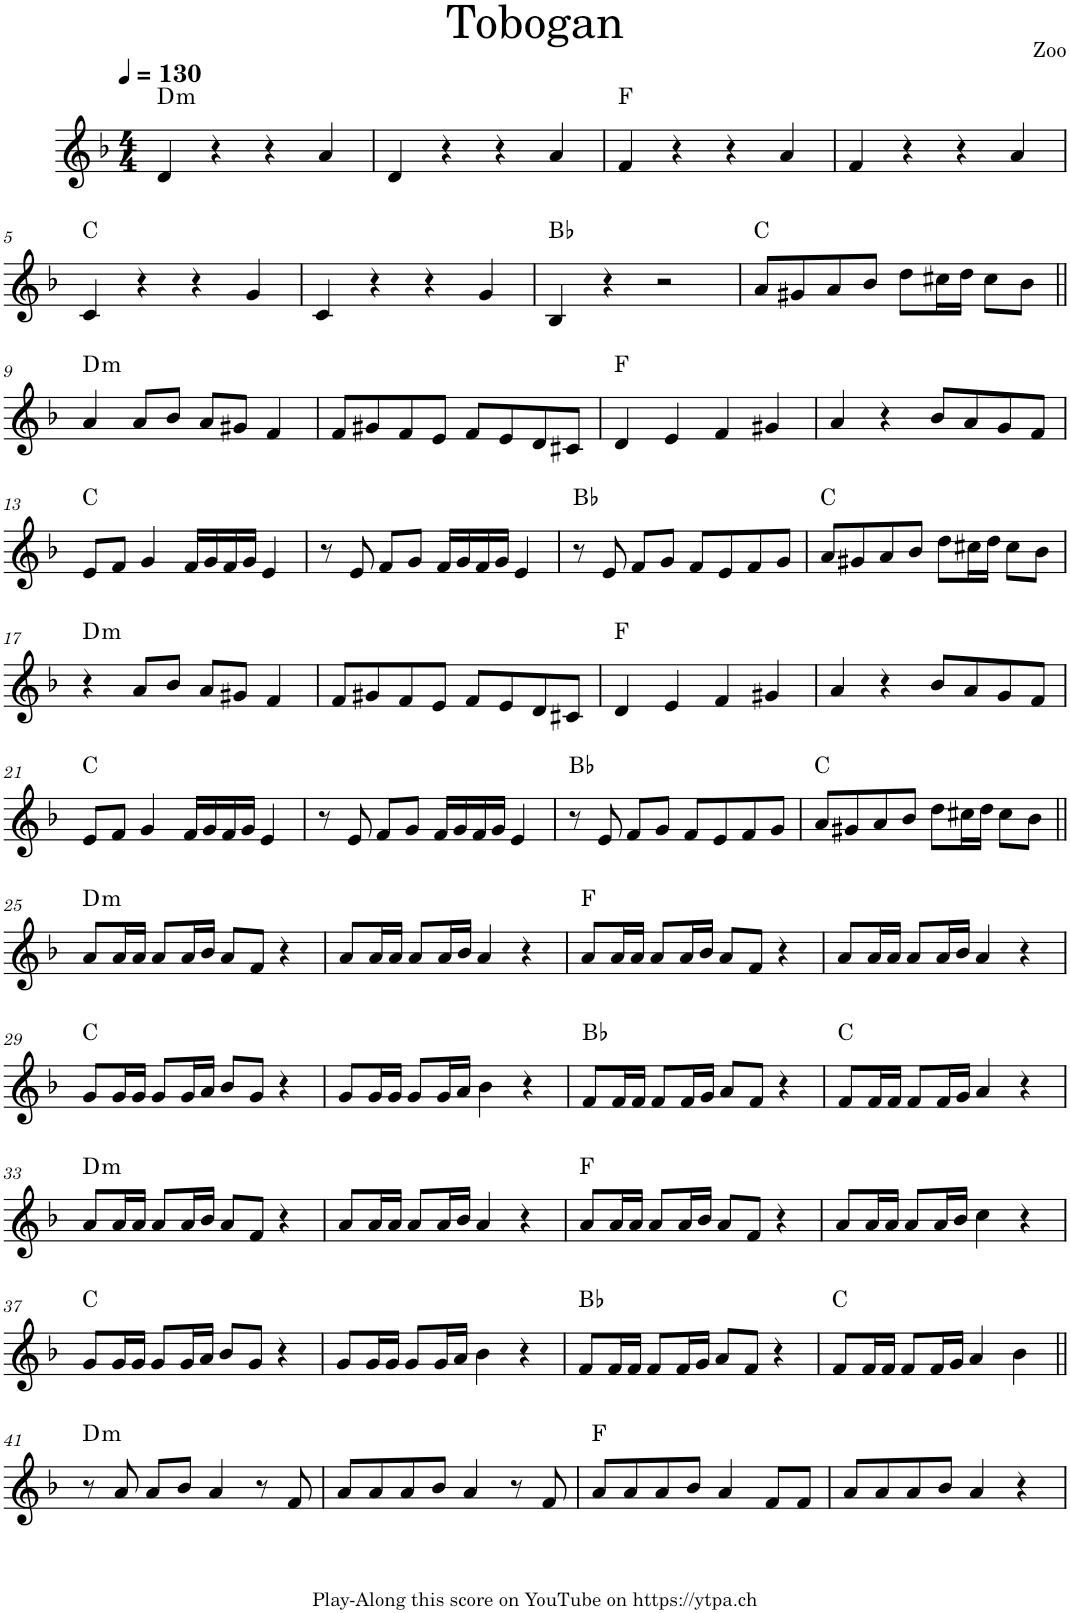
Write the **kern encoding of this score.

**kern	**harte
*part1	*part1
*staff1	*
*I"Piano	*
*I'Pno.	*
*clefG2	*
*k[b-]	*
*M4/4	*
*MM130	*
=1	=1
!	!LO:H:kt=m
4d/	D:min
4r	.
4r	.
4a/	.
=2	=2
4d/	.
4r	.
4r	.
4a/	.
=3	=3
4f/	F:maj
4r	.
4r	.
4a/	.
=4	=4
4f/	.
4r	.
4r	.
4a/	.
!!LO:LB:g=z
=5	=5
4c/	C:maj
4r	.
4r	.
4g/	.
=6	=6
4c/	.
4r	.
4r	.
4g/	.
=7	=7
4B-/	Bb:maj
4r	.
2r	.
=8	=8
8a/L	C:maj
8g#X/	.
8a/	.
8b-/J	.
8dd\L	.
16cc#X\L	.
16dd\JJ	.
8cc#\L	.
8b-\J	.
!!LO:LB:g=z
=9||	=9||
!	!LO:H:kt=m
4a/	D:min
8a/L	.
8b-/J	.
8a/L	.
8g#X/J	.
4f/	.
=10	=10
8f/L	.
8g#X/	.
8f/	.
8e/J	.
8f/L	.
8e/	.
8d/	.
8c#X/J	.
=11	=11
4d/	F:maj
4e/	.
4f/	.
4g#X/	.
=12	=12
4a/	.
4r	.
8b-/L	.
8a/	.
8g/	.
8f/J	.
!!LO:LB:g=z
=13	=13
8e/L	C:maj
8f/J	.
4g/	.
16f/LL	.
16g/	.
16f/	.
16g/JJ	.
4e/	.
=14	=14
8r	.
8e/	.
8f/L	.
8g/J	.
16f/LL	.
16g/	.
16f/	.
16g/JJ	.
4e/	.
=15	=15
8r	Bb:maj
8e/	.
8f/L	.
8g/J	.
8f/L	.
8e/	.
8f/	.
8g/J	.
=16	=16
8a/L	C:maj
8g#X/	.
8a/	.
8b-/J	.
8dd\L	.
16cc#X\L	.
16dd\JJ	.
8cc#\L	.
8b-\J	.
!!LO:LB:g=z
=17	=17
!	!LO:H:kt=m
4r	D:min
8a/L	.
8b-/J	.
8a/L	.
8g#X/J	.
4f/	.
=18	=18
8f/L	.
8g#X/	.
8f/	.
8e/J	.
8f/L	.
8e/	.
8d/	.
8c#X/J	.
=19	=19
4d/	F:maj
4e/	.
4f/	.
4g#X/	.
=20	=20
4a/	.
4r	.
8b-/L	.
8a/	.
8g/	.
8f/J	.
!!LO:LB:g=z
=21	=21
8e/L	C:maj
8f/J	.
4g/	.
16f/LL	.
16g/	.
16f/	.
16g/JJ	.
4e/	.
=22	=22
8r	.
8e/	.
8f/L	.
8g/J	.
16f/LL	.
16g/	.
16f/	.
16g/JJ	.
4e/	.
=23	=23
8r	Bb:maj
8e/	.
8f/L	.
8g/J	.
8f/L	.
8e/	.
8f/	.
8g/J	.
=24	=24
8a/L	C:maj
8g#X/	.
8a/	.
8b-/J	.
8dd\L	.
16cc#X\L	.
16dd\JJ	.
8cc#\L	.
8b-\J	.
!!LO:LB:g=z
=25||	=25||
!	!LO:H:kt=m
8a/L	D:min
16a/L	.
16a/JJ	.
8a/L	.
16a/L	.
16b-/JJ	.
8a/L	.
8f/J	.
4r	.
=26	=26
8a/L	.
16a/L	.
16a/JJ	.
8a/L	.
16a/L	.
16b-/JJ	.
4a/	.
4r	.
=27	=27
8a/L	F:maj
16a/L	.
16a/JJ	.
8a/L	.
16a/L	.
16b-/JJ	.
8a/L	.
8f/J	.
4r	.
=28	=28
8a/L	.
16a/L	.
16a/JJ	.
8a/L	.
16a/L	.
16b-/JJ	.
4a/	.
4r	.
!!LO:LB:g=z
=29	=29
8g/L	C:maj
16g/L	.
16g/JJ	.
8g/L	.
16g/L	.
16a/JJ	.
8b-/L	.
8g/J	.
4r	.
=30	=30
8g/L	.
16g/L	.
16g/JJ	.
8g/L	.
16g/L	.
16a/JJ	.
4b-\	.
4r	.
=31	=31
8f/L	Bb:maj
16f/L	.
16f/JJ	.
8f/L	.
16f/L	.
16g/JJ	.
8a/L	.
8f/J	.
4r	.
=32	=32
8f/L	C:maj
16f/L	.
16f/JJ	.
8f/L	.
16f/L	.
16g/JJ	.
4a/	.
4r	.
!!LO:LB:g=z
=33	=33
!	!LO:H:kt=m
8a/L	D:min
16a/L	.
16a/JJ	.
8a/L	.
16a/L	.
16b-/JJ	.
8a/L	.
8f/J	.
4r	.
=34	=34
8a/L	.
16a/L	.
16a/JJ	.
8a/L	.
16a/L	.
16b-/JJ	.
4a/	.
4r	.
=35	=35
8a/L	F:maj
16a/L	.
16a/JJ	.
8a/L	.
16a/L	.
16b-/JJ	.
8a/L	.
8f/J	.
4r	.
=36	=36
8a/L	.
16a/L	.
16a/JJ	.
8a/L	.
16a/L	.
16b-/JJ	.
4cc\	.
4r	.
!!LO:LB:g=z
=37	=37
8g/L	C:maj
16g/L	.
16g/JJ	.
8g/L	.
16g/L	.
16a/JJ	.
8b-/L	.
8g/J	.
4r	.
=38	=38
8g/L	.
16g/L	.
16g/JJ	.
8g/L	.
16g/L	.
16a/JJ	.
4b-\	.
4r	.
=39	=39
8f/L	Bb:maj
16f/L	.
16f/JJ	.
8f/L	.
16f/L	.
16g/JJ	.
8a/L	.
8f/J	.
4r	.
=40	=40
8f/L	C:maj
16f/L	.
16f/JJ	.
8f/L	.
16f/L	.
16g/JJ	.
4a/	.
4b-\	.
!!LO:LB:g=z
=41||	=41||
!	!LO:H:kt=m
8r	D:min
8a/	.
8a/L	.
8b-/J	.
4a/	.
8r	.
8f/	.
=42	=42
8a/L	.
8a/	.
8a/	.
8b-/J	.
4a/	.
8r	.
8f/	.
=43	=43
8a/L	F:maj
8a/	.
8a/	.
8b-/J	.
4a/	.
8f/L	.
8f/J	.
=44	=44
8a/L	.
8a/	.
8a/	.
8b-/J	.
4a/	.
4r	.
=	=
*-	*-
